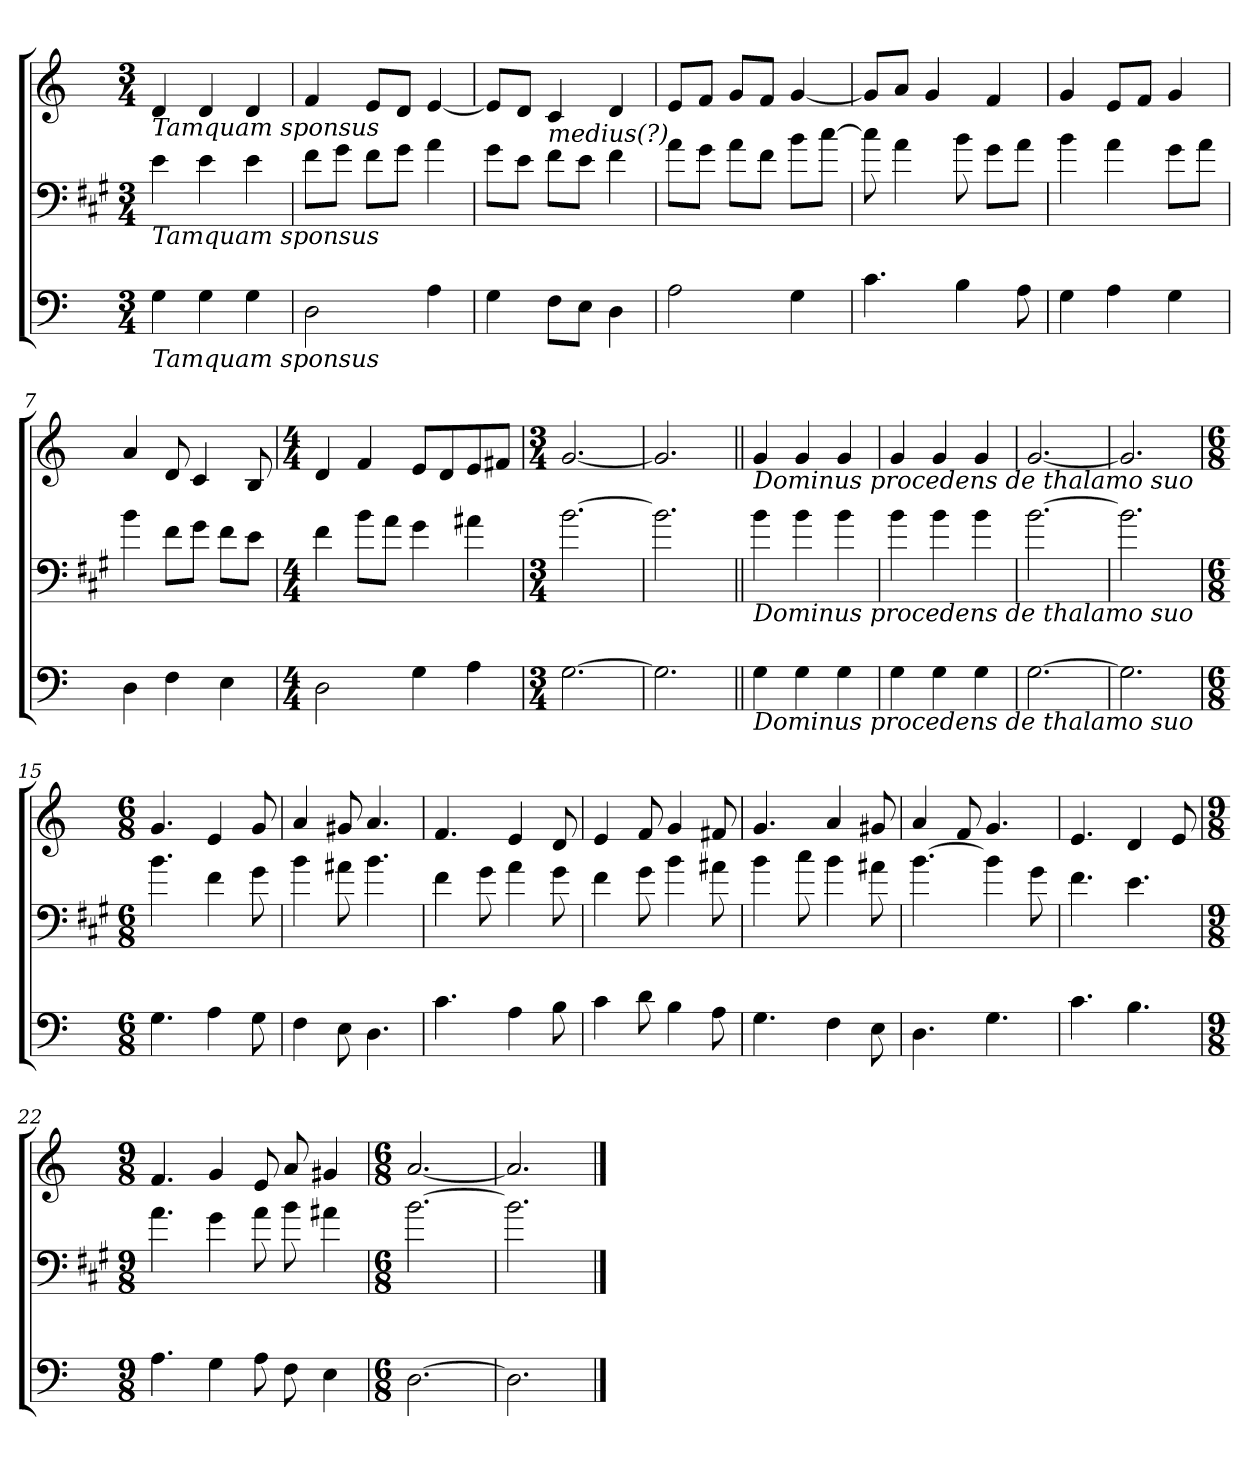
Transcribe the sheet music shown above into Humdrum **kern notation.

**kern	**kern	**kern
*part3	*part2	*part1
*staff3	*staff2	*staff1
*clefF4	*clefF4	*clefG2
*	*ITrd5c9	*
*k[]	*k[]	*k[]
*C:	*C:	*C:
*M3/4	*M3/4	*M3/4
=1	=1	=1
!	!	!LO:TX:b:i:t=Tamquam sponsus
!	!LO:TX:b:i:t=Tamquam sponsus	!
!LO:TX:b:i:t=Tamquam sponsus	!	!
4G\	4G\	4d/
4G\	4G\	4d/
4G\	4G\	4d/
=2	=2	=2
2D\	8A\L	4f/
.	8B\J	.
.	8A\L	8e/L
.	8B\J	8d/J
4A\	4c\	[4e/
=3	=3	=3
4G\	8B\L	8e/L]
.	8G\J	8d/J
!	!	!LO:TX:b:i:t=medius(?)
8F\L	8A\L	4c/
8E\J	8G\J	.
4D\	4A\	4d/
=4	=4	=4
2A\	8c\L	8e/L
.	8B\J	8f/J
.	8c\L	8g/L
.	8A\J	8f/J
4G\	8d\L	[4g/
.	[8e\J	.
=5	=5	=5
4.c\	8e\]	8g/L]
.	4c\	8a/J
.	.	4g/
4B\	8d\	.
.	8B\L	4f/
8A\	8c\J	.
=6	=6	=6
4G\	4d\	4g/
4A\	4c\	8e/L
.	.	8f/J
4G\	8B\L	4g/
.	8c\J	.
=7	=7	=7
4D\	4d\	4a/
4F\	8A\L	8d/
.	8B\J	4c/
4E\	8A\L	.
.	8G\J	8B/
!!LO:LB:g=z
=8	=8	=8
*M4/4	*M4/4	*M4/4
2D\	4A\	4d/
.	8d\L	4f/
.	8c\J	.
4G\	4B\	8e/L
.	.	8d/
4A\	4c#\	8e/
.	.	8f#/J
=9	=9	=9
*M3/4	*M3/4	*M3/4
[2.G\	[2.d\	[2.g/
=10	=10	=10
2.G\]	2.d\]	2.g/]
=11||	=11||	=11||
!	!	!LO:TX:b:i:t=Dominus procedens de thalamo suo
!	!LO:TX:b:i:t=Dominus procedens de thalamo suo	!
!LO:TX:b:i:t=Dominus procedens de thalamo suo	!	!
4G\	4d\	4g/
4G\	4d\	4g/
4G\	4d\	4g/
=12	=12	=12
4G\	4d\	4g/
4G\	4d\	4g/
4G\	4d\	4g/
=13	=13	=13
[2.G\	[2.d\	[2.g/
=14	=14	=14
2.G\]	2.d\]	2.g/]
=15	=15	=15
*M6/8	*M6/8	*M6/8
4.G\	4.d\	4.g/
4A\	4A\	4e/
8G\	8B\	8g/
=16	=16	=16
4F\	4d\	4a/
8E\	8c#\	8g#/
4.D!\	4.d\	4.a/
!!LO:LB:g=z
=17	=17	=17
4.c!\	4A\	4.f/
.	8B\	.
4A\	4c\	4e/
8B\	8B\	8d/
=18	=18	=18
4c\	4A\	4e/
8d\	8B\	8f/
4B\	4d\	4g/
8A\	8c#\	8f#/
=19	=19	=19
4.G\	4d\	4.g/
.	8e\	.
4F\	4d\	4a/
8E\	8c#\	8g#/
=20	=20	=20
4.D\	[4.d\	4a/
.	.	8f/
4.G\	4d\]	4.g/
.	8B\	.
=21	=21	=21
4.c\	4.A\	4.e/
4.B\	4.G\	4d/
.	.	8e/
=22	=22	=22
*M9/8	*M9/8	*M9/8
4.A\	4.c\	4.f/
4G\	4B\	4g/
8A\	8c\	8e/
8F\	8d\	8a/
4E\	4c#\	4g#/
=23	=23	=23
*M6/8	*M6/8	*M6/8
[2.D\	[2.d\	[2.a/
=24	=24	=24
2.D\]	2.d\]	2.a/]
==	==	==
*-	*-	*-
